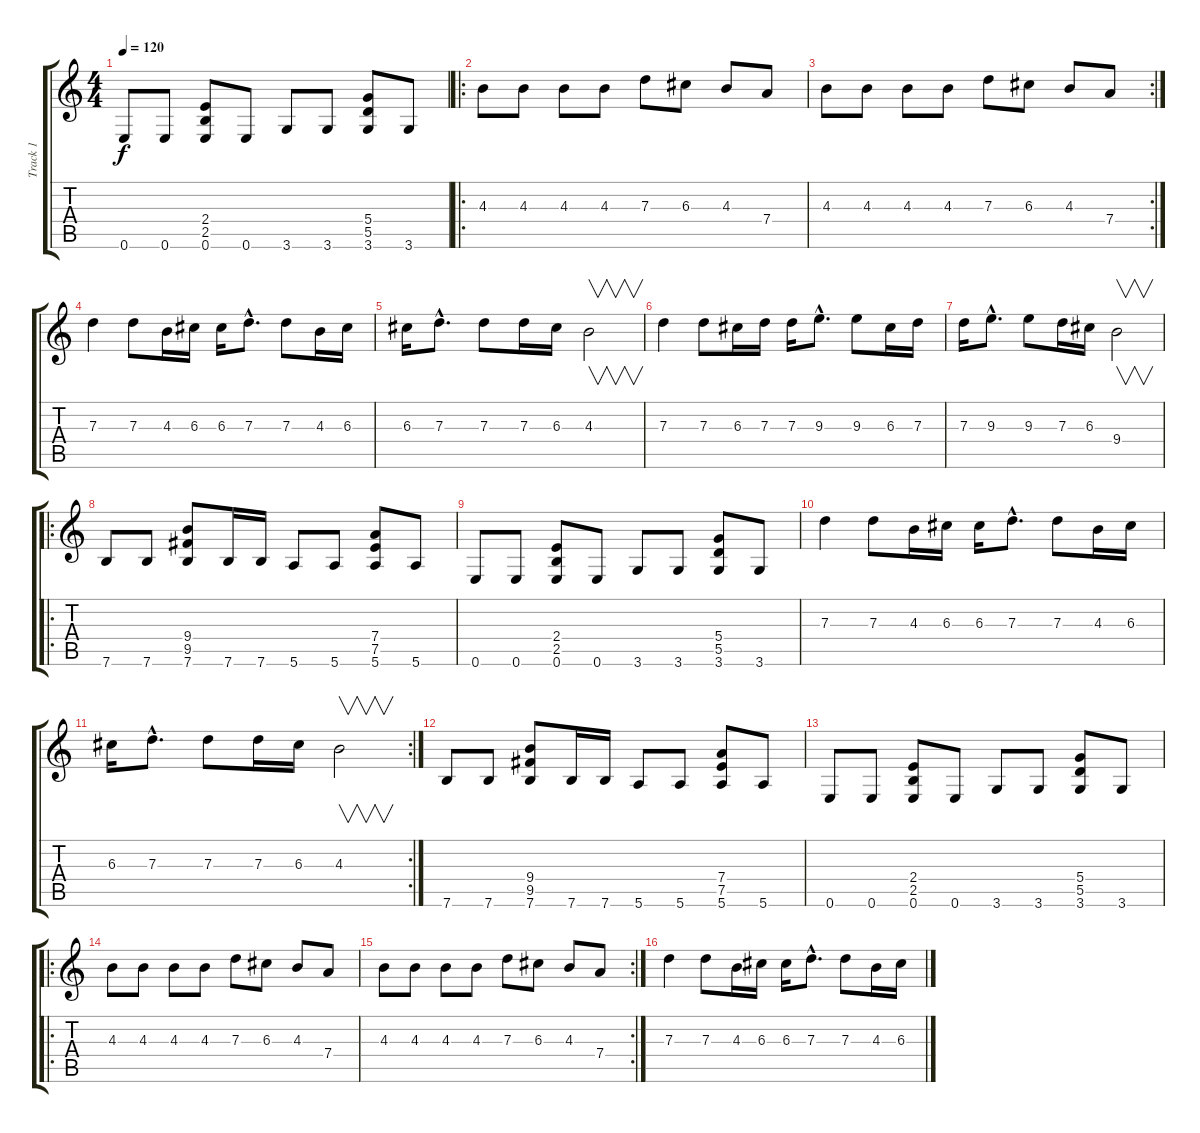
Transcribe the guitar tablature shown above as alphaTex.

\track ("Track 1" "Track 1") {instrument distortionguitar}
\staff {score tabs}
\tuning (E4 B3 G3 D3 A2 E2) {hide}
\ts (4 4)
\tempo 120
\clef g2
\ks c
0.6.8{dy f} 0.6.8 (2.4 2.5 0.6).8 0.6.8 3.6.8 3.6.8 (5.4 5.5 3.6).8 3.6.8 |
\ro
4.3.8{volume 10 instrument electricguitarjazz} 4.3.8 4.3.8 4.3.8 7.3.8 6.3.8 4.3.8 7.4.8 |
\rc 2
4.3.8{volume 10 instrument electricguitarjazz} 4.3.8 4.3.8 4.3.8 7.3.8 6.3.8 4.3.8 7.4.8 |
7.3.4{volume 16 instrument electricguitarjazz} 7.3.8 4.3.16 6.3.16 6.3.16 7.3{hac}.8{d} 7.3.8 4.3.16 6.3.16 |
6.3.16 7.3{hac}.8{d} 7.3.8 7.3.16 6.3.16 4.3.2{v} |
7.3.4 7.3.8 6.3.16 7.3.16 7.3.16 9.3{hac}.8{d} 9.3.8 6.3.16 7.3.16 |
7.3.16 9.3{hac}.8{d} 9.3.8 7.3.16 6.3.16 9.4.2{v} |
\ro
7.6.8{instrument distortionguitar} 7.6.8 (9.4 9.5 7.6).8 7.6.16 7.6.16 5.6.8 5.6.8 (7.4 7.5 5.6).8 5.6.8 |
0.6.8 0.6.8 (2.4 2.5 0.6).8 0.6.8 3.6.8 3.6.8 (5.4 5.5 3.6).8 3.6.8 |
7.3.4{instrument electricguitarjazz} 7.3.8 4.3.16 6.3.16 6.3.16 7.3{hac}.8{d} 7.3.8 4.3.16 6.3.16 |
\rc 2
6.3.16 7.3{hac}.8{d} 7.3.8 7.3.16 6.3.16 4.3.2{v} |
7.6.8{instrument distortionguitar} 7.6.8 (9.4 9.5 7.6).8 7.6.16 7.6.16 5.6.8 5.6.8 (7.4 7.5 5.6).8 5.6.8 |
0.6.8 0.6.8 (2.4 2.5 0.6).8 0.6.8 3.6.8 3.6.8 (5.4 5.5 3.6).8 3.6.8 |
\ro
4.3.8{volume 10 instrument electricguitarjazz} 4.3.8 4.3.8 4.3.8 7.3.8 6.3.8 4.3.8 7.4.8 |
\rc 2
4.3.8{volume 10 instrument electricguitarjazz} 4.3.8 4.3.8 4.3.8 7.3.8 6.3.8 4.3.8 7.4.8 |
7.3.4{volume 16 instrument electricguitarjazz} 7.3.8 4.3.16 6.3.16 6.3.16 7.3{hac}.8{d} 7.3.8 4.3.16 6.3.16
